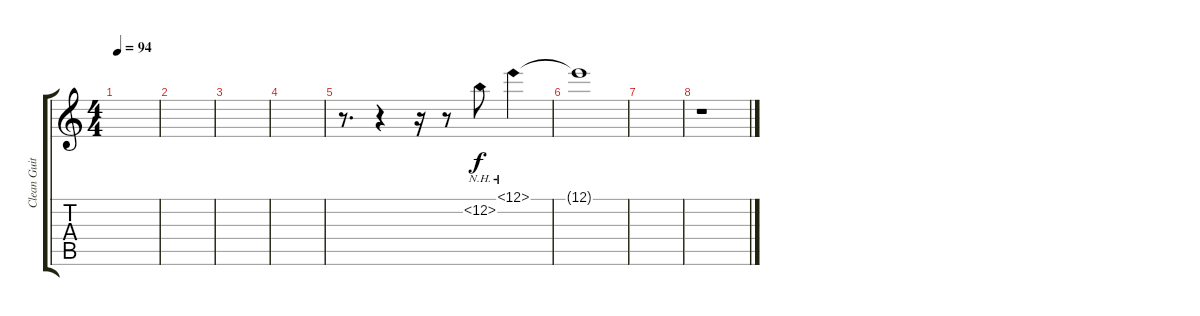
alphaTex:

\track ("Clean Guitar 2" "Clean Guit") {instrument electricguitarclean}
\staff {score tabs}
\tuning (E4 B3 G3 D3 A2 E2) {hide}
\ts (4 4)
\tempo 94
\clef g2
\ks c
|
|
|
|
r.8{d} r.4 r.16 r.8 12.2{nh}.8 12.1{nh}.4 |
12.1{t}.1 |
|
r.1
